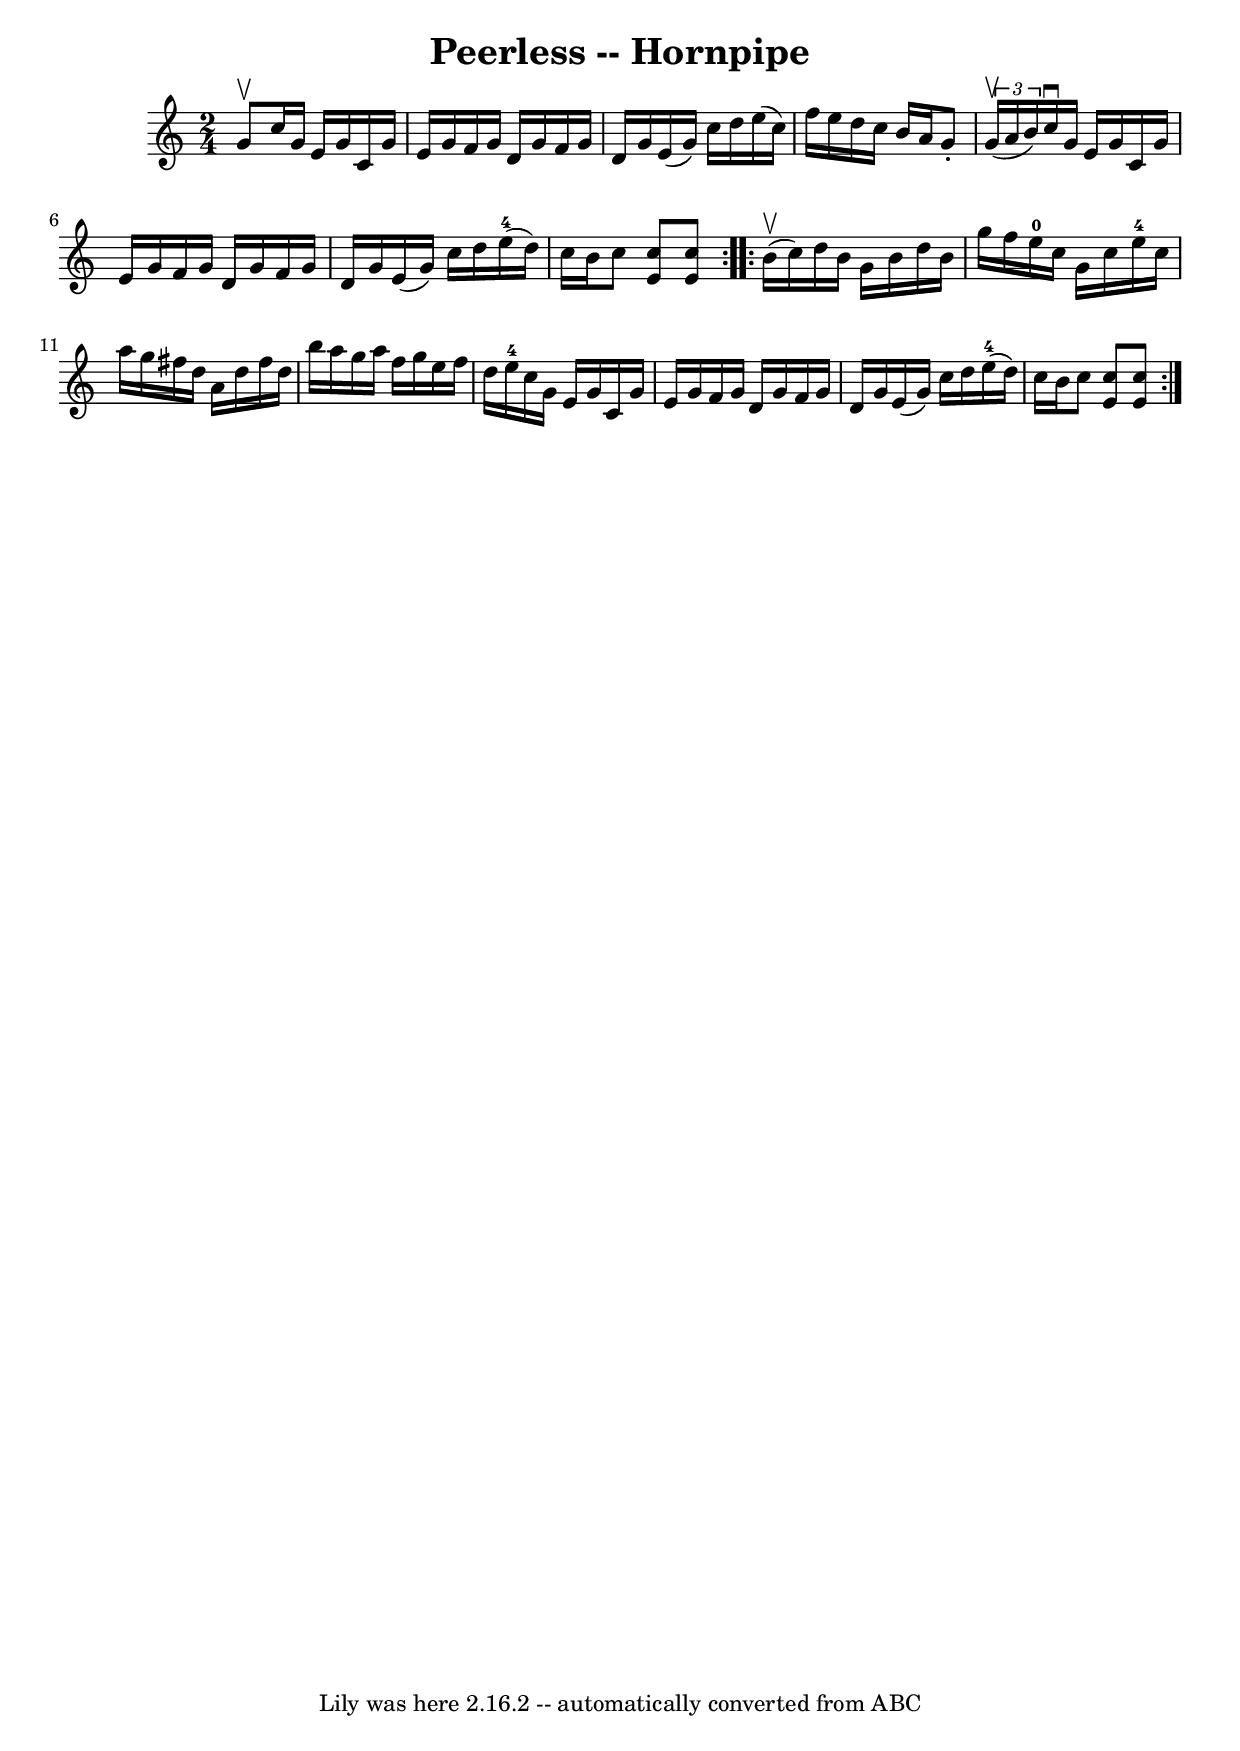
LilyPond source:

\version "2.16.2"
\include "Mammoth.ily"
\header {
  %% book = "Cole's 1000 Fiddle Tunes"
  crossRefNumber = "1"
  footnotes = ""
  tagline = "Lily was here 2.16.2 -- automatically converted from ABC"
  title = "Peerless -- Hornpipe"

}
voicedefault =  {



  \repeat volta 2 {

    \time 2/4 
    \key c \major g'8^\upbow |
    c''16 g'16 e'16 g'16  
    c'16 g'16 e'16 g'16  |
    f'16 g'16 d'16 g'16 f'16 
    g'16 d'16 g'16  |
    e'16 (g'16) c''16 d''16 e''16 
    (c''16) f''16 e''16  |
    d''16 c''16 b'16 a'16    
    g'8 -.   \times 2/3 { g'16 (^\upbow a'16 b'16) 
			} |
    c''16 
    ^\downbow g'16 e'16 g'16 c'16 g'16 e'16 g'16  |
    
    f'16 g'16 d'16 g'16 f'16 g'16 d'16 g'16  |
    e'16 (
    g'16) c''16 d''16 e''16-4(d''16) c''16 b'16  
    |
    c''8  << c''8 e'8   >> << c''8 e'8   >> 
  }     

  \repeat volta 2 {
    b'16 (^\upbow c''16) |
    d''16 b'16    
    g'16 b'16 d''16 b'16 g''16 f''16  |
    e''16-0 c''16  
    g'16 c''16 e''16-4 c''16 a''16 g''16  |
    fis''16   
    d''16 a'16 d''16 fis''16 d''16 b''16 a''16  |
    g''16 
    a''16 f''16 g''16 e''16 f''16 d''16 e''16-4 |
    
    c''16 g'16 e'16 g'16 c'16 g'16 e'16 g'16  |
    f'16 
    g'16 d'16 g'16 f'16 g'16 d'16 g'16  |
    e'16 (
    g'16) c''16 d''16 e''16-4(d''16) c''16 b'16  
    |
    c''8  << c''8 e'8   >> << c''8 e'8   >> 
  }   

}

\score{
  <<

    \context Staff="default"
    {
      \voicedefault 
      
    }

  >>
  \layout {
    
  }
  \midi {
  }

}
